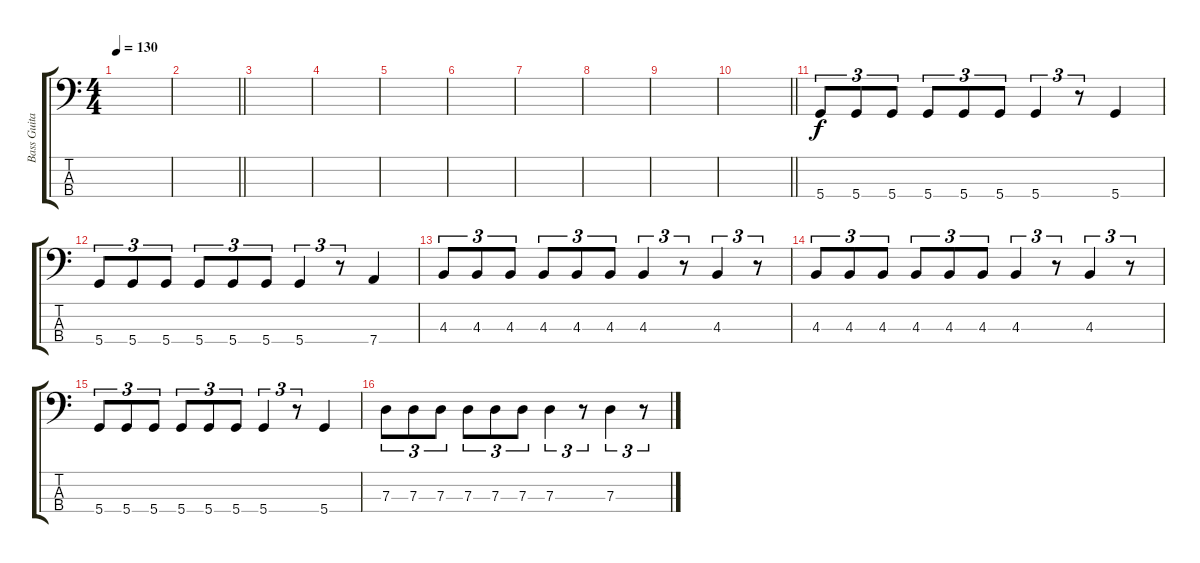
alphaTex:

\track ("Bass Guitar - Frédéric Leclercq" "Bass Guita") {instrument electricbasspick}
\staff {score tabs}
\tuning (F2 C2 G1 D1) {hide}
\ts (4 4)
\tempo 130
\clef f4
\ks c
|
\barLineRight lightlight
|
\section ("" "")
|
|
|
|
|
|
|
\barLineRight lightlight
|
\section ("" "")
5.4.8{tu (3 2)} 5.4.8{tu (3 2)} 5.4.8{tu (3 2)} 5.4.8{tu (3 2)} 5.4.8{tu (3 2)} 5.4.8{tu (3 2)} 5.4.4{tu (3 2)} r.8{tu (3 2)} 5.4.4 |
5.4.8{tu (3 2)} 5.4.8{tu (3 2)} 5.4.8{tu (3 2)} 5.4.8{tu (3 2)} 5.4.8{tu (3 2)} 5.4.8{tu (3 2)} 5.4.4{tu (3 2)} r.8{tu (3 2)} 7.4.4 |
4.3.8{tu (3 2)} 4.3.8{tu (3 2)} 4.3.8{tu (3 2)} 4.3.8{tu (3 2)} 4.3.8{tu (3 2)} 4.3.8{tu (3 2)} 4.3.4{tu (3 2)} r.8{tu (3 2)} 4.3.4{tu (3 2)} r.8{tu (3 2)} |
4.3.8{tu (3 2)} 4.3.8{tu (3 2)} 4.3.8{tu (3 2)} 4.3.8{tu (3 2)} 4.3.8{tu (3 2)} 4.3.8{tu (3 2)} 4.3.4{tu (3 2)} r.8{tu (3 2)} 4.3.4{tu (3 2)} r.8{tu (3 2)} |
5.4.8{tu (3 2)} 5.4.8{tu (3 2)} 5.4.8{tu (3 2)} 5.4.8{tu (3 2)} 5.4.8{tu (3 2)} 5.4.8{tu (3 2)} 5.4.4{tu (3 2)} r.8{tu (3 2)} 5.4.4 |
7.3.8{tu (3 2)} 7.3.8{tu (3 2)} 7.3.8{tu (3 2)} 7.3.8{tu (3 2)} 7.3.8{tu (3 2)} 7.3.8{tu (3 2)} 7.3.4{tu (3 2)} r.8{tu (3 2)} 7.3.4{tu (3 2)} r.8{tu (3 2)}
